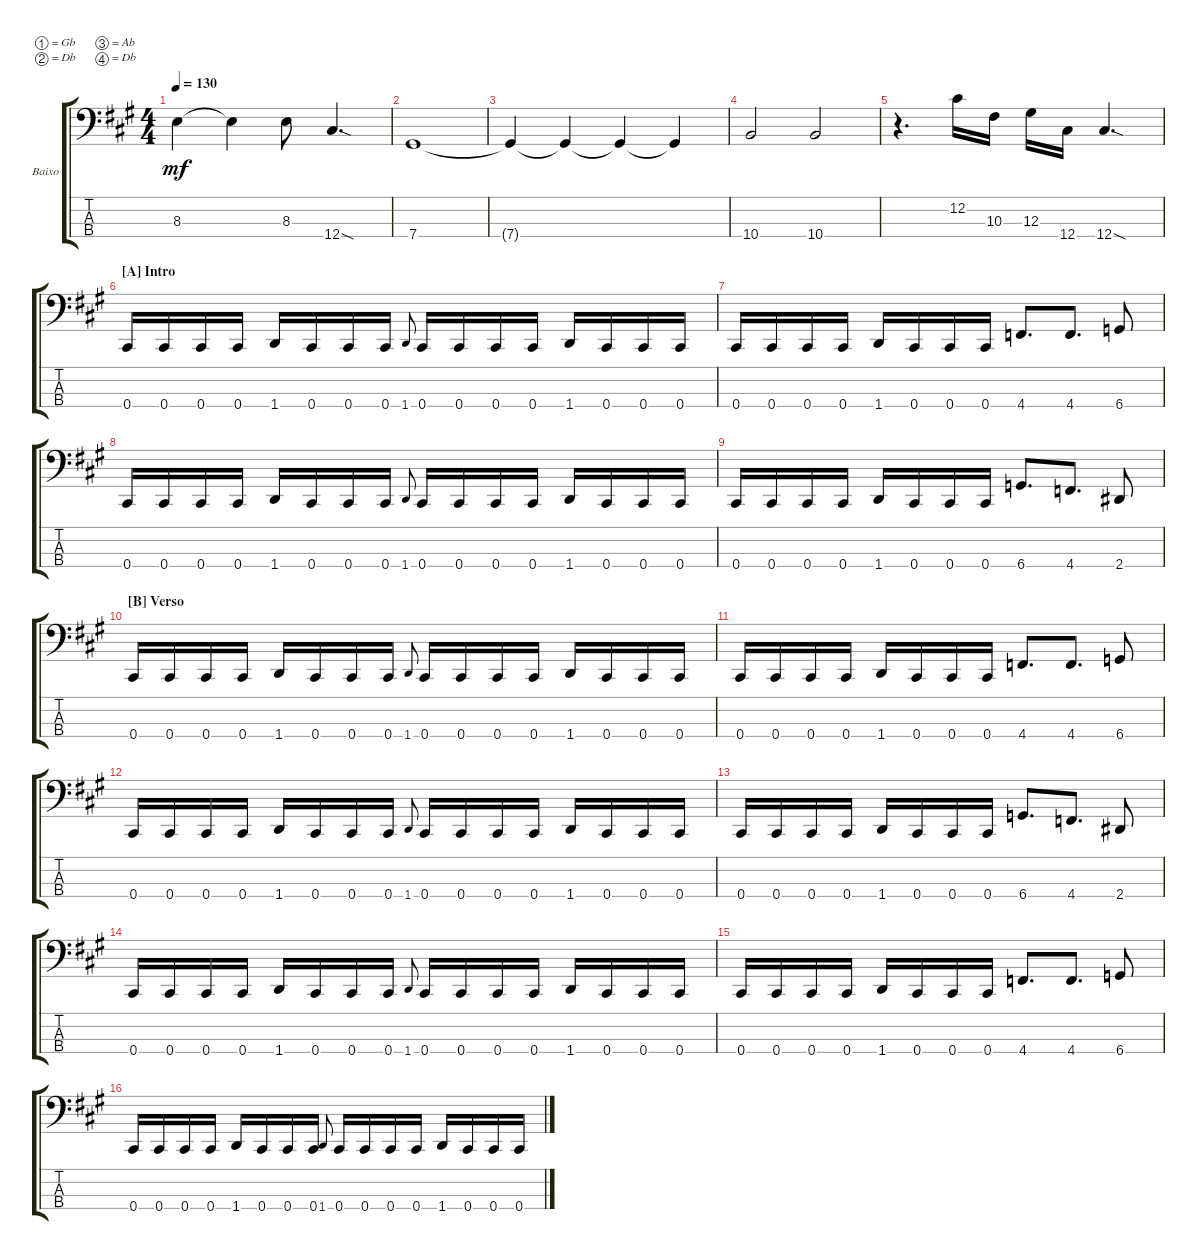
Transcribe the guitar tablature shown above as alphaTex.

\defaultSystemsLayout 4
\bracketExtendMode groupsimilarinstruments
\firstSystemTrackNameOrientation horizontal
\otherSystemsTrackNameOrientation horizontal
\track ("Baixo" "Baixo") {instrument electricbassfinger}
\staff {score tabs}
\tuning (Gb2 Db2 Ab1 Db1)
\ts (4 4)
\tempo 130
\clef f4
\ks a
8.3{t}.4{dy mf} 8.3{t}.4 8.3.8 12.4{sod}.4{d} |
7.4.1 |
7.4{t}.4 7.4{t}.4 7.4{t}.4 7.4{t}.4 |
10.4.2 10.4.2 |
r.4{d} 12.2.16 10.3.16 12.3.16 12.4.16 12.4{sod}.4{d} |
\section ("A" "Intro")
0.4.16 0.4.16 0.4.16 0.4.16 1.4.16 0.4.16 0.4.16 0.4.16 1.4.8{gr onbeat} 0.4.16 0.4.16 0.4.16 0.4.16 1.4.16 0.4.16 0.4.16 0.4.16 |
0.4.16 0.4.16 0.4.16 0.4.16 1.4.16 0.4.16 0.4.16 0.4.16 4.4.8{d} 4.4.8{d} 6.4.8 |
0.4.16 0.4.16 0.4.16 0.4.16 1.4.16 0.4.16 0.4.16 0.4.16 1.4.8{gr onbeat} 0.4.16 0.4.16 0.4.16 0.4.16 1.4.16 0.4.16 0.4.16 0.4.16 |
0.4.16 0.4.16 0.4.16 0.4.16 1.4.16 0.4.16 0.4.16 0.4.16 6.4.8{d} 4.4.8{d} 2.4.8 |
\section ("B" "Verso")
0.4.16 0.4.16 0.4.16 0.4.16 1.4.16 0.4.16 0.4.16 0.4.16 1.4.8{gr onbeat} 0.4.16 0.4.16 0.4.16 0.4.16 1.4.16 0.4.16 0.4.16 0.4.16 |
0.4.16 0.4.16 0.4.16 0.4.16 1.4.16 0.4.16 0.4.16 0.4.16 4.4.8{d} 4.4.8{d} 6.4.8 |
0.4.16 0.4.16 0.4.16 0.4.16 1.4.16 0.4.16 0.4.16 0.4.16 1.4.8{gr onbeat} 0.4.16 0.4.16 0.4.16 0.4.16 1.4.16 0.4.16 0.4.16 0.4.16 |
0.4.16 0.4.16 0.4.16 0.4.16 1.4.16 0.4.16 0.4.16 0.4.16 6.4.8{d} 4.4.8{d} 2.4.8 |
0.4.16 0.4.16 0.4.16 0.4.16 1.4.16 0.4.16 0.4.16 0.4.16 1.4.8{gr onbeat} 0.4.16 0.4.16 0.4.16 0.4.16 1.4.16 0.4.16 0.4.16 0.4.16 |
0.4.16 0.4.16 0.4.16 0.4.16 1.4.16 0.4.16 0.4.16 0.4.16 4.4.8{d} 4.4.8{d} 6.4.8 |
0.4.16 0.4.16 0.4.16 0.4.16 1.4.16 0.4.16 0.4.16 0.4.16 1.4.8{gr onbeat} 0.4.16 0.4.16 0.4.16 0.4.16 1.4.16 0.4.16 0.4.16 0.4.16
